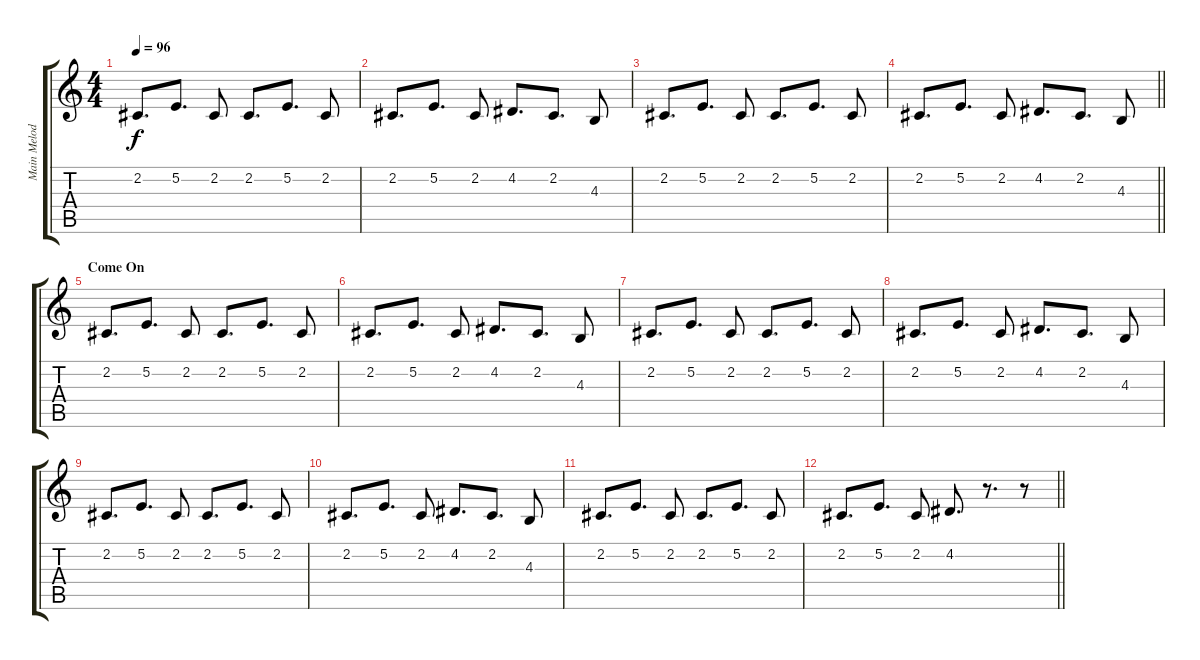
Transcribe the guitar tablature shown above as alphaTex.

\track ("Main Melody" "Main Melod") {instrument pad1newage}
\staff {score tabs}
\tuning (E4 B3 G3 D3 A2 E2) {hide}
\ts (4 4)
\tempo 96
\clef g2
\ks c
2.2.8{d dy f} 5.2.8{d} 2.2.8 2.2.8{d} 5.2.8{d} 2.2.8 |
2.2.8{d} 5.2.8{d} 2.2.8 4.2.8{d} 2.2.8{d} 4.3.8 |
2.2.8{d} 5.2.8{d} 2.2.8 2.2.8{d} 5.2.8{d} 2.2.8 |
\barLineRight lightlight
2.2.8{d} 5.2.8{d} 2.2.8 4.2.8{d} 2.2.8{d} 4.3.8 |
\section ("" "Come On")
2.2.8{d} 5.2.8{d} 2.2.8 2.2.8{d} 5.2.8{d} 2.2.8 |
2.2.8{d} 5.2.8{d} 2.2.8 4.2.8{d} 2.2.8{d} 4.3.8 |
2.2.8{d} 5.2.8{d} 2.2.8 2.2.8{d} 5.2.8{d} 2.2.8 |
2.2.8{d} 5.2.8{d} 2.2.8 4.2.8{d} 2.2.8{d} 4.3.8 |
2.2.8{d} 5.2.8{d} 2.2.8 2.2.8{d} 5.2.8{d} 2.2.8 |
2.2.8{d} 5.2.8{d} 2.2.8 4.2.8{d} 2.2.8{d} 4.3.8 |
2.2.8{d} 5.2.8{d} 2.2.8 2.2.8{d} 5.2.8{d} 2.2.8 |
\barLineRight lightlight
2.2.8{d} 5.2.8{d} 2.2.8 4.2.8{d} r.8{d} r.8
